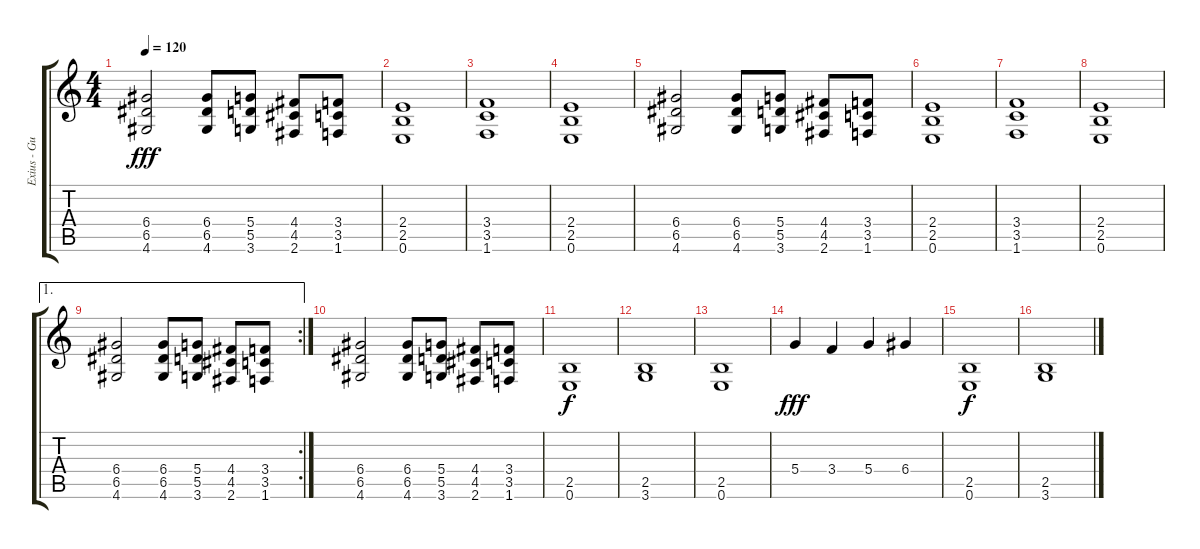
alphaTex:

\track ("Exius - Guitar - (Six String)" "Exius - Gu") {instrument distortionguitar}
\staff {score tabs}
\tuning (E4 B3 G3 D3 A2 E2) {hide}
\ts (4 4)
\tempo 120
\clef g2
\ks c
(6.4 6.5 4.6).2{dy fff} (6.4 6.5 4.6).8 (5.4 5.5 3.6).8 (4.4 4.5 2.6).8 (3.4 3.5 1.6).8 |
(2.4 2.5 0.6).1 |
(3.4 3.5 1.6).1 |
(2.4 2.5 0.6).1 |
(6.4 6.5 4.6).2 (6.4 6.5 4.6).8 (5.4 5.5 3.6).8 (4.4 4.5 2.6).8 (3.4 3.5 1.6).8 |
(2.4 2.5 0.6).1 |
(3.4 3.5 1.6).1 |
(2.4 2.5 0.6).1 |
\ae 1
\rc 2
(6.4 6.5 4.6).2 (6.4 6.5 4.6).8 (5.4 5.5 3.6).8 (4.4 4.5 2.6).8 (3.4 3.5 1.6).8 |
(6.4 6.5 4.6).2 (6.4 6.5 4.6).8 (5.4 5.5 3.6).8 (4.4 4.5 2.6).8 (3.4 3.5 1.6).8 |
(2.5 0.6).1{dy f} |
(2.5 3.6).1 |
(2.5 0.6).1 |
5.4.4{dy fff} 3.4.4 5.4.4 6.4.4 |
(2.5 0.6).1{dy f} |
(2.5 3.6).1
